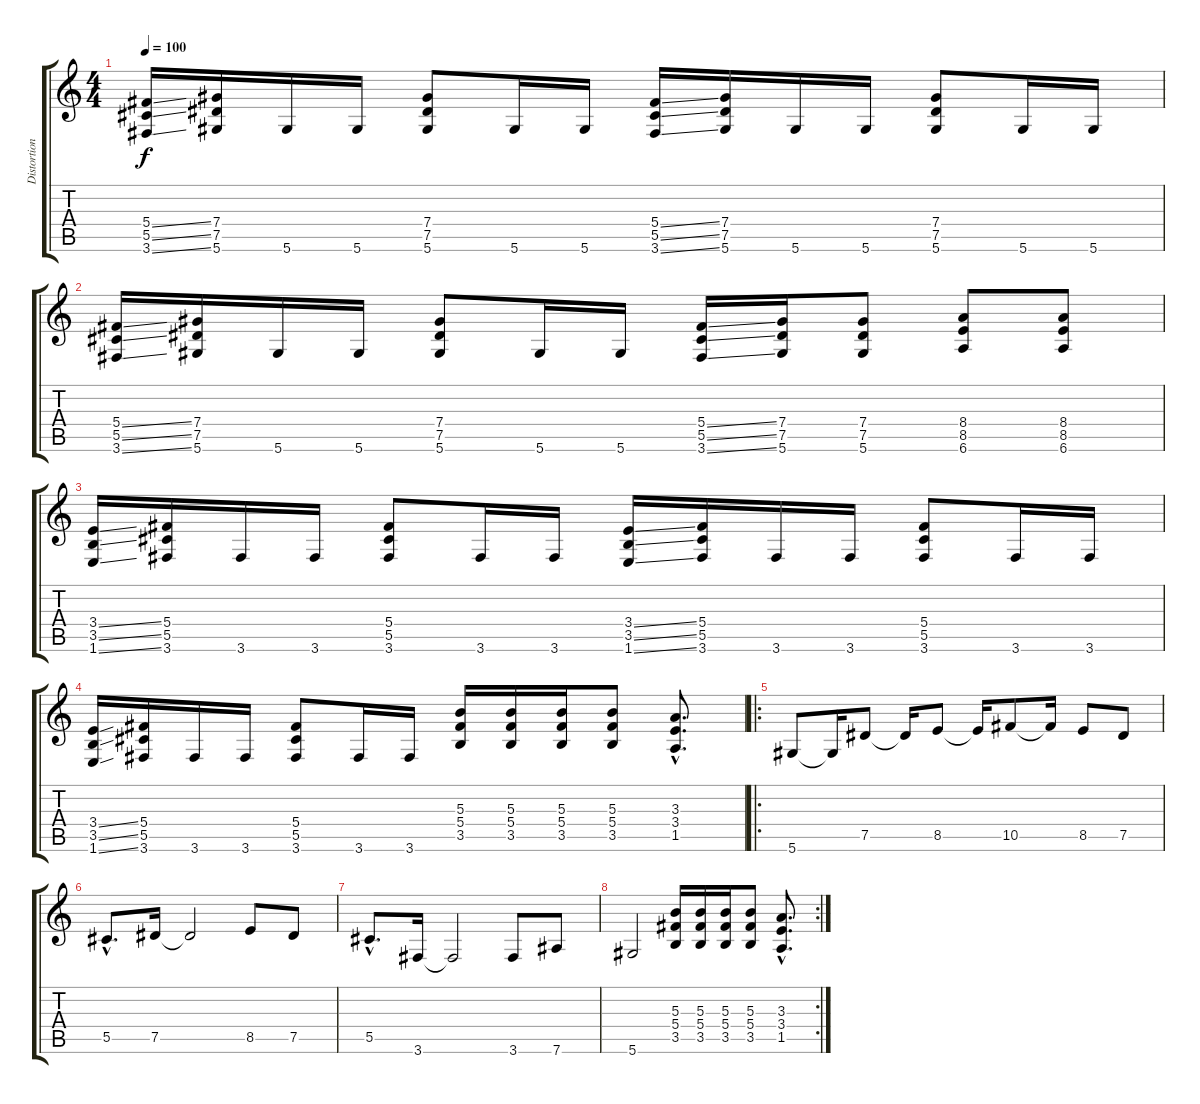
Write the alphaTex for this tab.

\track ("Distortion Guitar I" "Distortion") {instrument distortionguitar}
\staff {score tabs}
\tuning (Eb4 Bb3 Gb3 Db3 Ab2 Eb2) {hide}
\ts (4 4)
\tempo 100
\clef g2
\ks c
(5.4{ss} 5.5{ss} 3.6{ss}).16{dy f} (7.4 7.5 5.6).16 5.6.16 5.6.16 (7.4 7.5 5.6).8 5.6.16 5.6.16 (5.4{ss} 5.5{ss} 3.6{ss}).16 (7.4 7.5 5.6).16 5.6.16 5.6.16 (7.4 7.5 5.6).8 5.6.16 5.6.16 |
(5.4{ss} 5.5{ss} 3.6{ss}).16 (7.4 7.5 5.6).16 5.6.16 5.6.16 (7.4 7.5 5.6).8 5.6.16 5.6.16 (5.4{ss} 5.5{ss} 3.6{ss}).16 (7.4 7.5 5.6).16 (7.4 7.5 5.6).8 (8.4 8.5 6.6).8 (8.4 8.5 6.6).8 |
(3.4{ss} 3.5{ss} 1.6{ss}).16 (5.4 5.5 3.6).16 3.6.16 3.6.16 (5.4 5.5 3.6).8 3.6.16 3.6.16 (3.4{ss} 3.5{ss} 1.6{ss}).16 (5.4 5.5 3.6).16 3.6.16 3.6.16 (5.4 5.5 3.6).8 3.6.16 3.6.16 |
(3.4{ss} 3.5{ss} 1.6{ss}).16 (5.4 5.5 3.6).16 3.6.16 3.6.16 (5.4 5.5 3.6).8 3.6.16 3.6.16 (5.3 5.4 3.5).16 (5.3 5.4 3.5).16 (5.3 5.4 3.5).16 (5.3 5.4 3.5).8 (3.3{hac} 3.4{hac} 1.5{hac}).8{d} |
\ro
5.6.8 5.6{t}.16 7.5.8 7.5{t}.16 8.5.8 8.5{t}.16 10.5.8 10.5{t}.16 8.5.8 7.5.8 |
5.5{hac}.8{d} 7.5.16 7.5{t}.2 8.5.8 7.5.8 |
5.5{hac}.8{d} 3.6.16 3.6{t}.2 3.6.8 7.6.8 |
\rc 2
5.6.2 (5.3 5.4 3.5).16 (5.3 5.4 3.5).16 (5.3 5.4 3.5).16 (5.3 5.4 3.5).8 (3.3{hac} 3.4{hac} 1.5{hac}).8{d}
